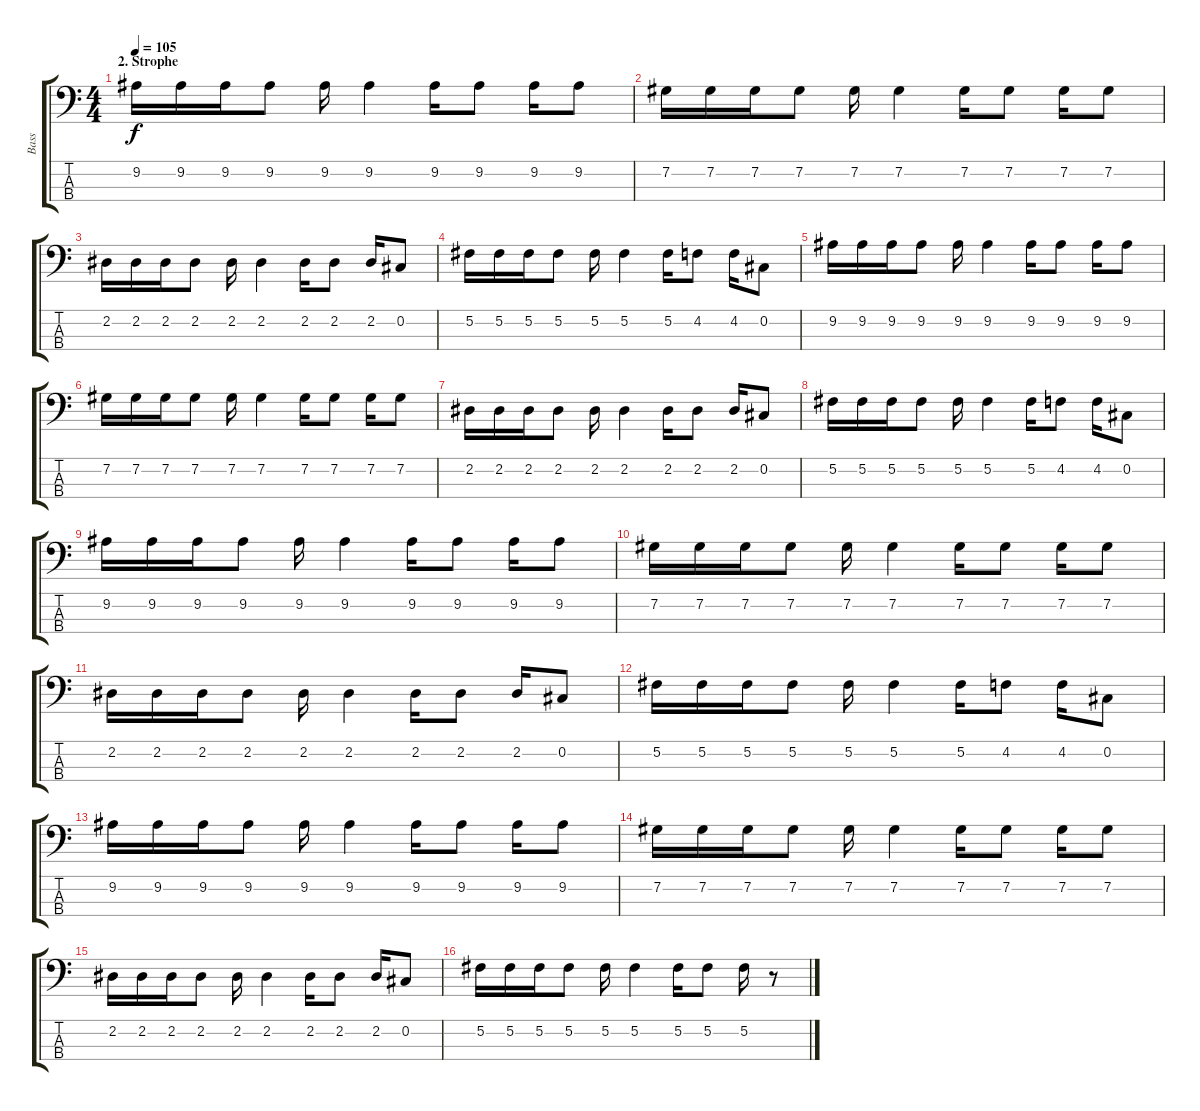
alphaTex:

\track ("Bass" "Bass") {instrument electricbasspick}
\staff {score tabs}
\tuning (Gb2 Db2 Ab1 Eb1) {hide}
\ts (4 4)
\section ("" "2. Strophe")
\tempo 105
\clef f4
\ks c
9.2.16{dy f} 9.2.16 9.2.16 9.2.8 9.2.16 9.2.4 9.2.16 9.2.8 9.2.16 9.2.8 |
7.2.16 7.2.16 7.2.16 7.2.8 7.2.16 7.2.4 7.2.16 7.2.8 7.2.16 7.2.8 |
2.2.16 2.2.16 2.2.16 2.2.8 2.2.16 2.2.4 2.2.16 2.2.8 2.2.16 0.2.8 |
5.2.16 5.2.16 5.2.16 5.2.8 5.2.16 5.2.4 5.2.16 4.2.8 4.2.16 0.2.8 |
9.2.16 9.2.16 9.2.16 9.2.8 9.2.16 9.2.4 9.2.16 9.2.8 9.2.16 9.2.8 |
7.2.16 7.2.16 7.2.16 7.2.8 7.2.16 7.2.4 7.2.16 7.2.8 7.2.16 7.2.8 |
2.2.16 2.2.16 2.2.16 2.2.8 2.2.16 2.2.4 2.2.16 2.2.8 2.2.16 0.2.8 |
5.2.16 5.2.16 5.2.16 5.2.8 5.2.16 5.2.4 5.2.16 4.2.8 4.2.16 0.2.8 |
9.2.16 9.2.16 9.2.16 9.2.8 9.2.16 9.2.4 9.2.16 9.2.8 9.2.16 9.2.8 |
7.2.16 7.2.16 7.2.16 7.2.8 7.2.16 7.2.4 7.2.16 7.2.8 7.2.16 7.2.8 |
2.2.16 2.2.16 2.2.16 2.2.8 2.2.16 2.2.4 2.2.16 2.2.8 2.2.16 0.2.8 |
5.2.16 5.2.16 5.2.16 5.2.8 5.2.16 5.2.4 5.2.16 4.2.8 4.2.16 0.2.8 |
9.2.16 9.2.16 9.2.16 9.2.8 9.2.16 9.2.4 9.2.16 9.2.8 9.2.16 9.2.8 |
7.2.16 7.2.16 7.2.16 7.2.8 7.2.16 7.2.4 7.2.16 7.2.8 7.2.16 7.2.8 |
2.2.16 2.2.16 2.2.16 2.2.8 2.2.16 2.2.4 2.2.16 2.2.8 2.2.16 0.2.8 |
5.2.16 5.2.16 5.2.16 5.2.8 5.2.16 5.2.4 5.2.16 5.2.8 5.2.16 r.8
